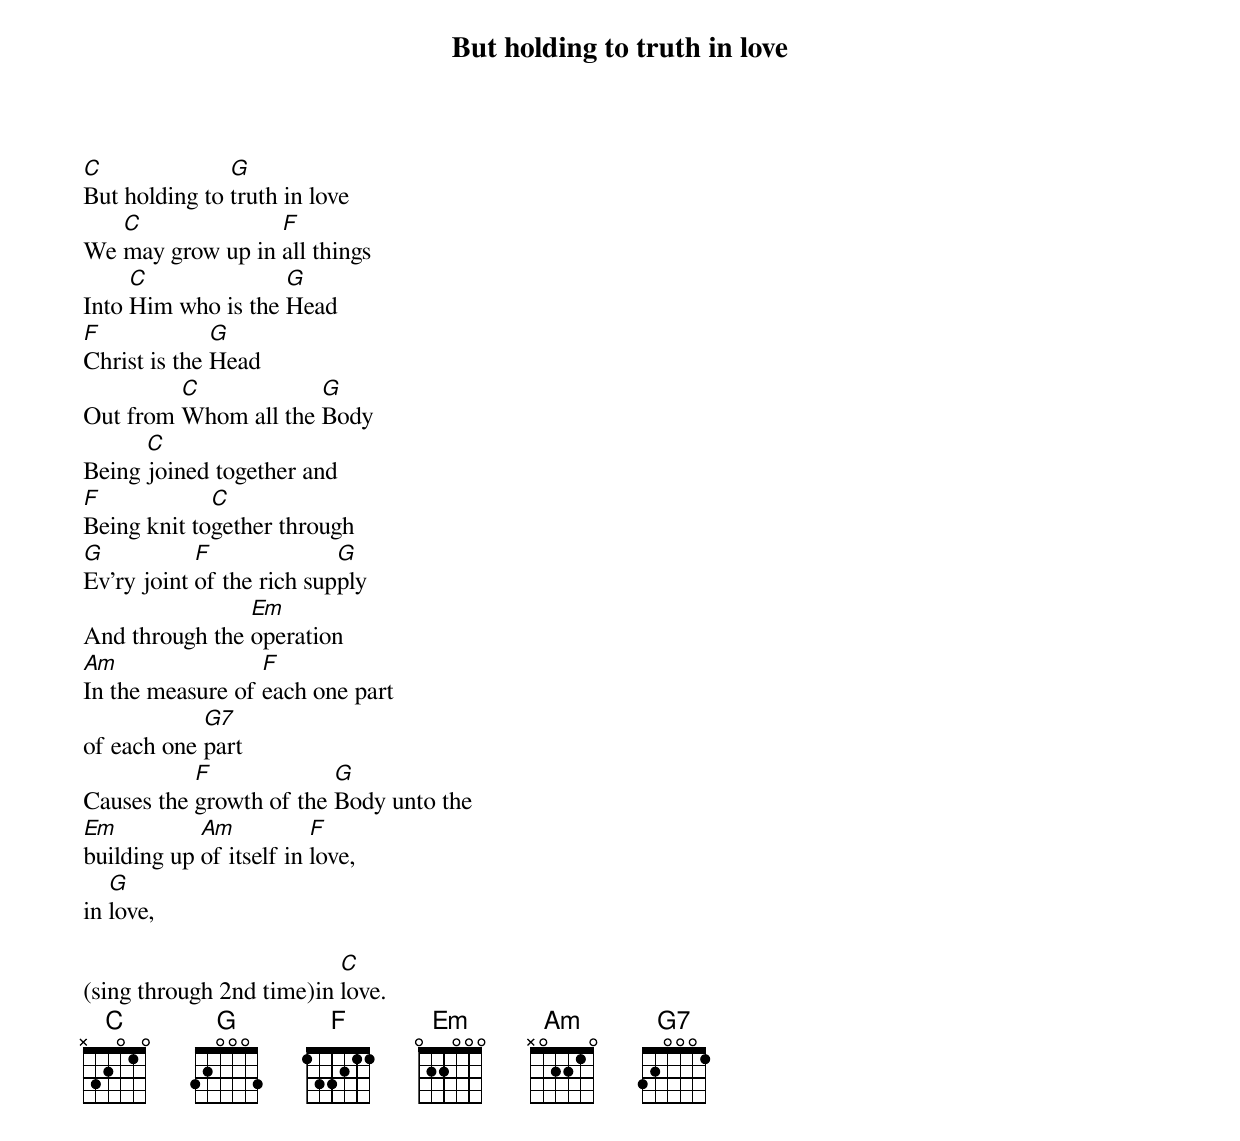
{t:But holding to truth in love}

[C]But holding to [G]truth in love
We [C]may grow up in [F]all things
Into [C]Him who is the [G]Head
[F]Christ is the [G]Head
Out from [C]Whom all the [G]Body
Being [C]joined together and
[F]Being knit to[C]gether through
[G]Ev'ry joint [F]of the rich sup[G]ply
And through the [Em]operation
[Am]In the measure of [F]each one part
of each one [G7]part
Causes the [F]growth of the [G]Body unto the
[Em]building up [Am]of itself in [F]love,
in [G]love,

(sing through 2nd time)in [C]love.
